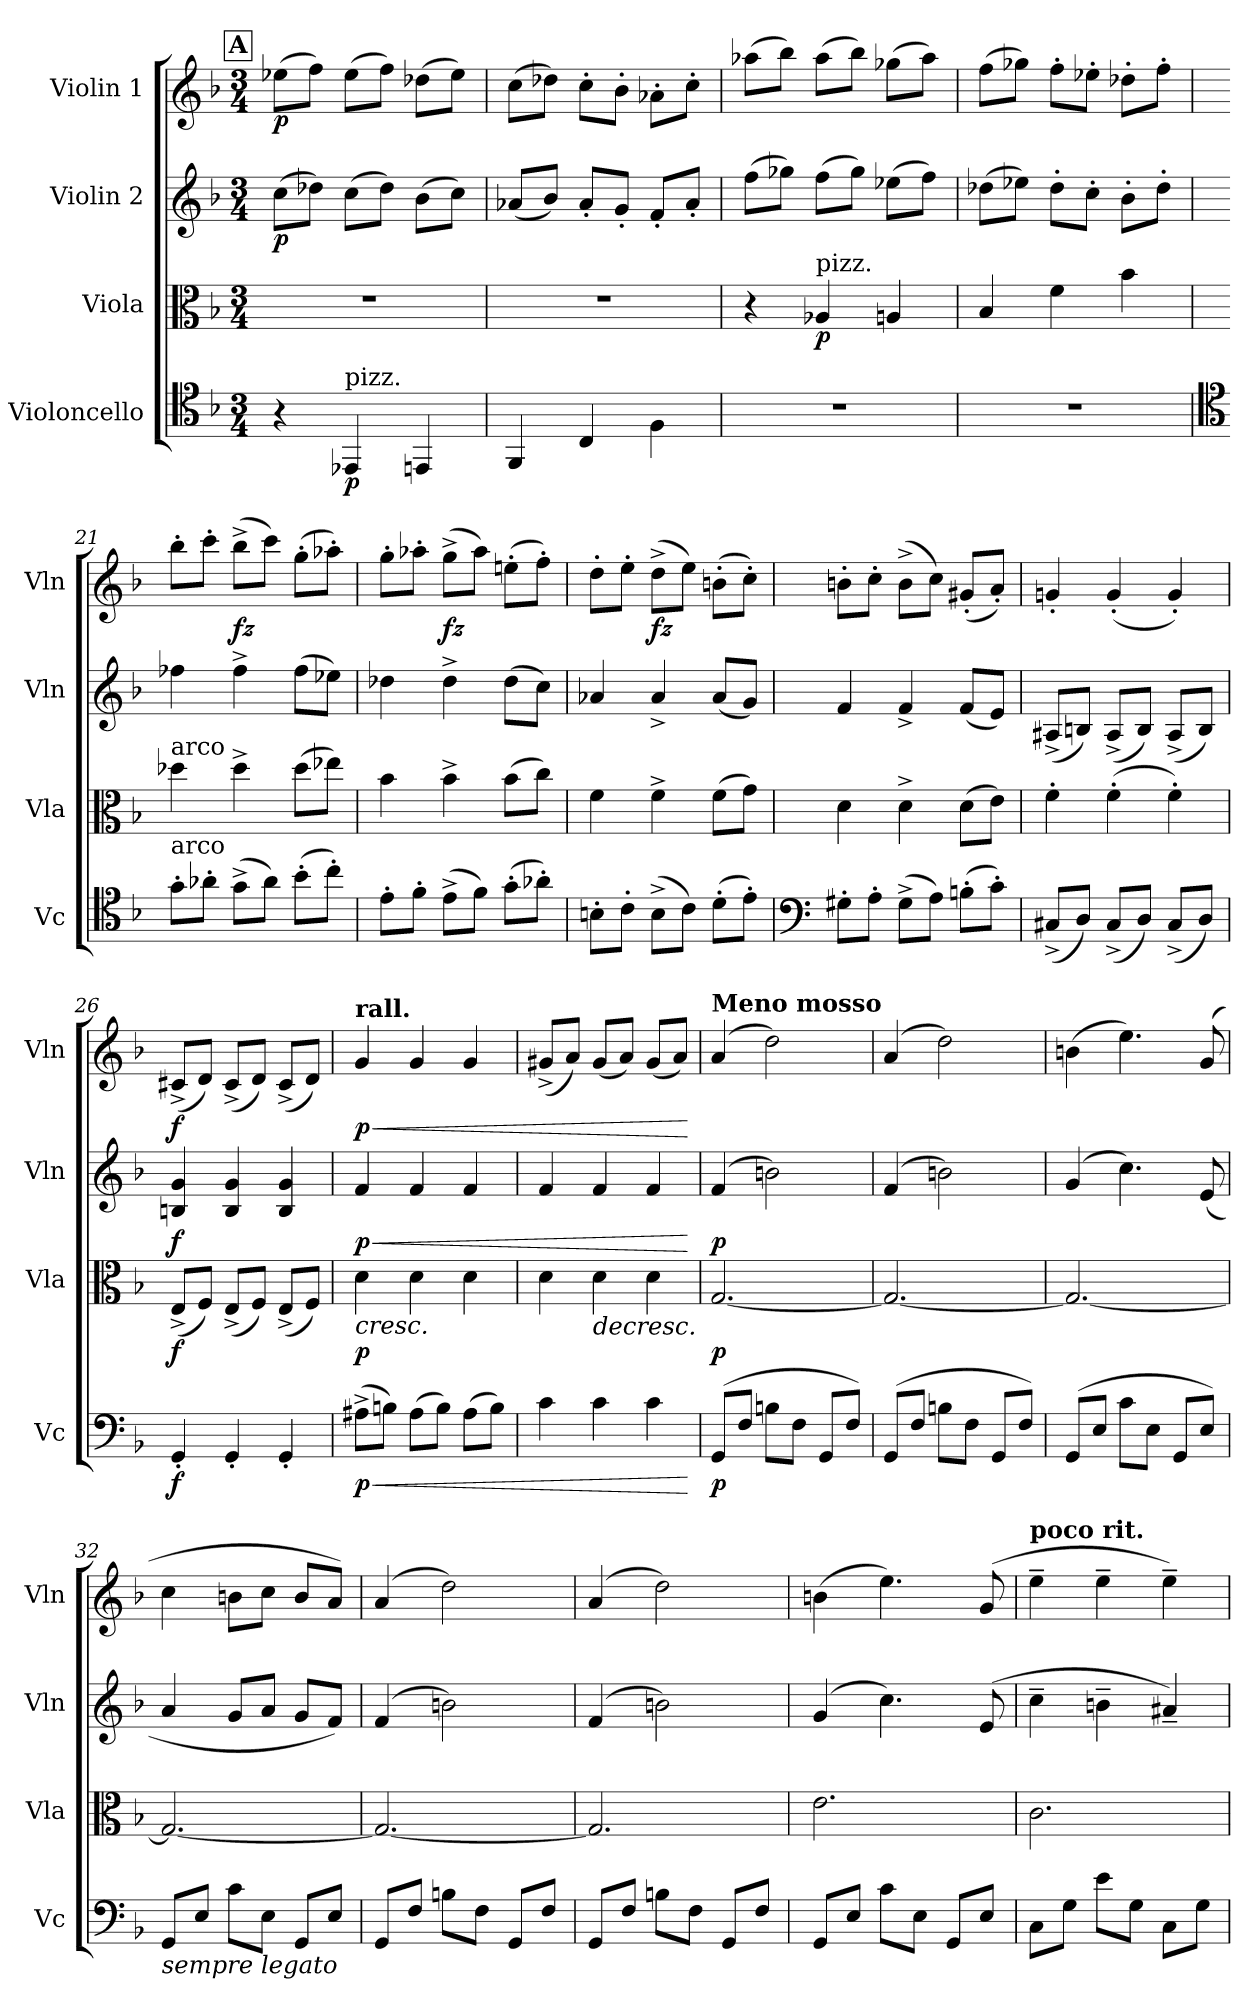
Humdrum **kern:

**kern	**dynam	**kern	**dynam	**kern	**dynam	**kern	**dynam
*part4	*part4	*part3	*part3	*part2	*part2	*part1	*part1
*staff4	*staff4	*staff3	*staff3	*staff2	*staff2	*staff1	*staff1
*I"Violoncello	*	*I"Viola	*	*I"Violin 2	*	*I"Violin 1	*
*I'Vc	*	*I'Vla	*	*I'Vln	*	*I'Vln	*
*clefC4	*	*clefC3	*	*clefG2	*	*clefG2	*
*k[b-]	*	*k[b-]	*	*k[b-]	*	*k[b-]	*
*M3/4	*	*M3/4	*	*M3/4	*	*M3/4	*
!!LO:REH:place=s1:a:B:cj:fs=14:t=A
=17	=17	=17	=17	=17	=17	=17	=17
!	!	!	!	!	!LO:DY:b	!	!LO:DY:b
4r	.	2.r	.	(8cc\L	p	(8ee-X\L	p
.	.	.	.	8dd-X\J)	.	8ff\J)	.
!LO:TX:a:t=pizz.	!	!	!	!	!	!	!
!	!LO:DY:b	!	!	!	!	!	!
4EE-X/	p	.	.	(8cc\L	.	(8ee-\L	.
.	.	.	.	8dd-\J)	.	8ff\J)	.
4EEn/	.	.	.	(8b-\L	.	(8dd-X\L	.
.	.	.	.	8cc\J)	.	8ee-\J)	.
=18	=18	=18	=18	=18	=18	=18	=18
4FF/	.	2.r	.	(8a-X/L	.	(8cc\L	.
.	.	.	.	8b-/J)	.	8dd-X\J)	.
4C/	.	.	.	8a-'/L	.	8cc'\L	.
.	.	.	.	8g'/J	.	8b-'\J	.
4F\	.	.	.	8f'/L	.	8a-X'\L	.
.	.	.	.	8a-'/J	.	8cc'\J	.
=19	=19	=19	=19	=19	=19	=19	=19
2.r	.	4r	.	(8ff\L	.	(8aa-X\L	.
.	.	.	.	8gg-X\J)	.	8bb-\J)	.
!	!	!LO:TX:a:t=pizz.	!	!	!	!	!
!	!	!	!LO:DY:b	!	!	!	!
.	.	4A-X/	p	(8ff\L	.	(8aa-\L	.
.	.	.	.	8gg-\J)	.	8bb-\J)	.
.	.	4An/	.	(8ee-X\L	.	(8gg-X\L	.
.	.	.	.	8ff\J)	.	8aa-\J)	.
=20	=20	=20	=20	=20	=20	=20	=20
2.r	.	4B-/	.	(8dd-X\L	.	(8ff\L	.
.	.	.	.	8ee-X\J)	.	8gg-X\J)	.
.	.	4f\	.	8dd-'\L	.	8ff'\L	.
.	.	.	.	8cc'\J	.	8ee-X'\J	.
.	.	4b-\	.	8b-'\L	.	8dd-X'\L	.
.	.	.	.	8dd-'\J	.	8ff'\J	.
!!LO:PB:g=z
=21	=21	=21	=21	=21	=21	=21	=21
*clefC4	*	*	*	*	*	*	*
!	!	!LO:TX:a:t=arco	!	!	!	!	!
!LO:TX:a:t=arco	!	!	!	!	!	!	!
8g'\L	.	4dd-X\	.	4ff-X\	.	8bb-'\L	.
8a-X'\J	.	.	.	.	.	8ccc'\J	.
!	!	!	!	!	!	!	!LO:DY:b
(8g^\L	.	4dd-^\	.	4ff-^\	.	(8bb-^\L	fz
8a-\J)	.	.	.	.	.	8ccc\J)	.
(8b-'\L	.	(8dd-\L	.	(8ff-\L	.	(8gg'\L	.
8cc'\J)	.	8ee-X\J)	.	8ee-X\J)	.	8aa-X'\J)	.
!!LO:LB:g=z
=22	=22	=22	=22	=22	=22	=22	=22
8e'\L	.	4b-\	.	4dd-X\	.	8gg'\L	.
8f'\J	.	.	.	.	.	8aa-X'\J	.
!	!	!	!	!	!	!	!LO:DY:b
(8e^\L	.	4b-^\	.	4dd-^\	.	(8gg^\L	fz
8f\J)	.	.	.	.	.	8aa-\J)	.
(8g'\L	.	(8b-\L	.	(8dd-\L	.	(8een'\L	.
8a-X'\J)	.	8cc\J)	.	8cc\J)	.	8ff'\J)	.
=23	=23	=23	=23	=23	=23	=23	=23
8Bn'\L	.	4f\	.	4a-X/	.	8dd'\L	.
8c'\J	.	.	.	.	.	8ee'\J	.
!	!	!	!	!	!	!	!LO:DY:b
(8B^\L	.	4f^\	.	4a-^>/	.	(8dd^\L	fz
8c\J)	.	.	.	.	.	8ee\J)	.
(8d'\L	.	(8f\L	.	(8a-/L	.	(8bn'\L	.
8e'\J)	.	8g\J)	.	8g/J)	.	8cc'\J)	.
=24	=24	=24	=24	=24	=24	=24	=24
*clefF4	*	*	*	*	*	*	*
8G#X'\L	.	4d\	.	4f/	.	8bn'\L	.
8A'\J	.	.	.	.	.	8cc'\J	.
(8G#^\L	.	4d^\	.	4f^>/	.	(8b^\L	.
8A\J)	.	.	.	.	.	8cc\J)	.
(8Bn'\L	.	(8d\L	.	(8f/L	.	(8g#X'/L	.
8c'\J)	.	8e\J)	.	8e/J)	.	8a'/J)	.
=25	=25	=25	=25	=25	=25	=25	=25
(8C#X^>/L	.	4f'\	.	(8A#X^>/L	.	4gn'/	.
8D/J)	.	.	.	8Bn/J)	.	.	.
(8C#^>/L	.	(4f'\	.	(8A#^>/L	.	(4g'/	.
8D/J)	.	.	.	8B/J)	.	.	.
(8C#^>/L	.	4f'\)	.	(8A#^>/L	.	4g'/)	.
8D/J)	.	.	.	8B/J)	.	.	.
=26	=26	=26	=26	=26	=26	=26	=26
!	!LO:DY:b	!	!LO:DY:b	!	!LO:DY:b	!	!LO:DY:b
4GG'/	f	(8E^>/L	f	4Bn/ 4g/	f	(8c#X^/L	f
.	.	8F/J)	.	.	.	8d/J)	.
4GG'/	.	(8E^>/L	.	4B/ 4g/	.	(8c#^/L	.
.	.	8F/J)	.	.	.	8d/J)	.
4GG'/	.	(8E^>/L	.	4B/ 4g/	.	(8c#^/L	.
.	.	8F/J)	.	.	.	8d/J)	.
=27	=27	=27	=27	=27	=27	=27	=27
!	!	!	!	!	!	!LO:TX:a:B:t=rall.	!
!	!LO:HP:b	!	!LO:HP:b	!	!LO:HP:b	!	!LO:HP:b
!	!LO:DY:n=1:b	!	!LO:DY:n=1:b	!	!LO:DY:n=1:b	!	!LO:DY:n=1:b
(8A#X^\L	< p	4d\	< p	4f/	< p	4g/	< p
8Bn\J)	.	.	.	.	.	.	.
(8A#\L	.	4d\	.	4f/	.	4g/	.
8B\J)	.	.	.	.	.	.	.
(8A#\L	.	4d\	.	4f/	.	4g/	.
8B\J)	.	.	.	.	.	.	.
!!LO:LB:g=z
=28	=28	=28	=28	=28	=28	=28	=28
4c\	.	4d\	.	4f/	.	(8g#X^/L	.
.	.	.	.	.	.	8a/J)	.
!	!	!	!LO:HP:b	!	!	!	!
4c\	.	4d\	>	4f/	.	(8g#/L	.
.	.	.	.	.	.	8a/J)	.
4c\	.	4d\	.	4f/	.	(8g#/L	.
.	.	.	.	.	.	8a/J)	.
.	[	.	[	.	[	.	[
!!LO:LB:g=z
=29	=29	=29	=29	=29	=29	=29	=29
*	*	*	*	*	*	*MM120	*
!	!	!	!	!	!	!LO:TX:a:B:t=Meno mosso	!
!	!LO:DY:b	!	!LO:DY:b	!	!LO:DY:b	!	!LO:DY:b
!	!	!	!	!	!	!	!LO:DY:n=1:b
(<8GG/L	p	[2.G/	p	(4f/	p	(4a/	p other-dynamics
8F/J	.	.	.	.	.	.	.
8Bn\L	.	.	.	2bn\)	.	2dd\)	.
8F\J	.	.	.	.	.	.	.
8GG/L	.	.	.	.	.	.	.
8F/J)	.	.	.	.	.	.	.
=30	=30	=30	=30	=30	=30	=30	=30
(<8GG/L	.	2.G/_	.	(4f/	.	(4a/	.
8F/J	.	.	.	.	.	.	.
8Bn\L	.	.	.	2bn\)	.	2dd\)	.
8F\J	.	.	.	.	.	.	.
8GG/L	.	.	.	.	.	.	.
8F/J)	.	.	.	.	.	.	.
.	.	.	]	.	.	.	.
=31	=31	=31	=31	=31	=31	=31	=31
(<8GG/L	.	2.G/_	.	(4g/	.	(4bn\	.
8E/J	.	.	.	.	.	.	.
8c\L	.	.	.	4.cc\)	.	4.ee\)	.
8E\J	.	.	.	.	.	.	.
8GG/L	.	.	.	.	.	.	.
8E/J)	.	.	.	(8e/	.	(>8g/	.
=32	=32	=32	=32	=32	=32	=32	=32
!LO:TX:b:i:t=sempre legato	!	!	!	!	!	!	!
8GG/L	.	2.G/_	.	4a/	.	4cc\	.
8E/J	.	.	.	.	.	.	.
8c\L	.	.	.	8g/L	.	8bn\L	.
8E\J	.	.	.	8a/J	.	8cc\J	.
8GG/L	.	.	.	8g/L	.	8b/L	.
8E/J	.	.	.	8f/J)	.	8a/J)	.
=33	=33	=33	=33	=33	=33	=33	=33
8GG/L	.	2.G/_	.	(4f/	.	(4a/	.
8F/J	.	.	.	.	.	.	.
8Bn\L	.	.	.	2bn\)	.	2dd\)	.
8F\J	.	.	.	.	.	.	.
8GG/L	.	.	.	.	.	.	.
8F/J	.	.	.	.	.	.	.
=34	=34	=34	=34	=34	=34	=34	=34
8GG/L	.	2.G/]	.	(4f/	.	(4a/	.
8F/J	.	.	.	.	.	.	.
8Bn\L	.	.	.	2bn\)	.	2dd\)	.
8F\J	.	.	.	.	.	.	.
8GG/L	.	.	.	.	.	.	.
8F/J	.	.	.	.	.	.	.
!!LO:LB:g=z
=35	=35	=35	=35	=35	=35	=35	=35
8GG/L	.	2.e\	.	(4g/	.	(4bn\	.
8E/J	.	.	.	.	.	.	.
8c\L	.	.	.	4.cc\)	.	4.ee\)	.
8E\J	.	.	.	.	.	.	.
8GG/L	.	.	.	.	.	.	.
8E/J	.	.	.	(>8e/	.	(>8g/	.
!!LO:PB:g=z
=36	=36	=36	=36	=36	=36	=36	=36
!	!	!	!	!	!	!LO:TX:a:B:t=poco rit.	!
8C\L	.	2.c\	.	4cc~\	.	4ee~\	.
8G\J	.	.	.	.	.	.	.
8e\L	.	.	.	4bn~\	.	4ee~\	.
8G\J	.	.	.	.	.	.	.
8C\L	.	.	.	4a#X~/)	.	4ee~\)	.
8G\J	.	.	.	.	.	.	.
=	=	=	=	=	=	=	=
*-	*-	*-	*-	*-	*-	*-	*-
